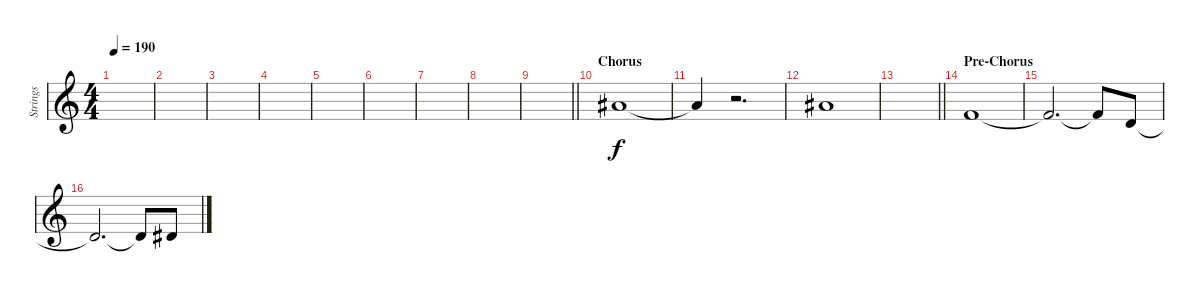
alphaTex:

\track ("Strings" "Strings") {instrument stringensemble1}
\staff {score}
\tuning (E4 B3 G3 D3 A2 D2) {hide}
\ts (4 4)
\tempo 190
\clef g2
\ks c
|
|
|
|
|
|
|
|
\barLineRight lightlight
|
\section ("" "Chorus")
6.1.1 |
6.1{t}.4 r.2{d} |
6.1.1 |
\barLineRight lightlight
|
\section ("" "Pre-Chorus")
6.2.1 |
6.2{t}.2{d} 6.2{t}.8 3.2.8 |
3.2{t}.2{d} 3.2{t}.8 4.2.8
